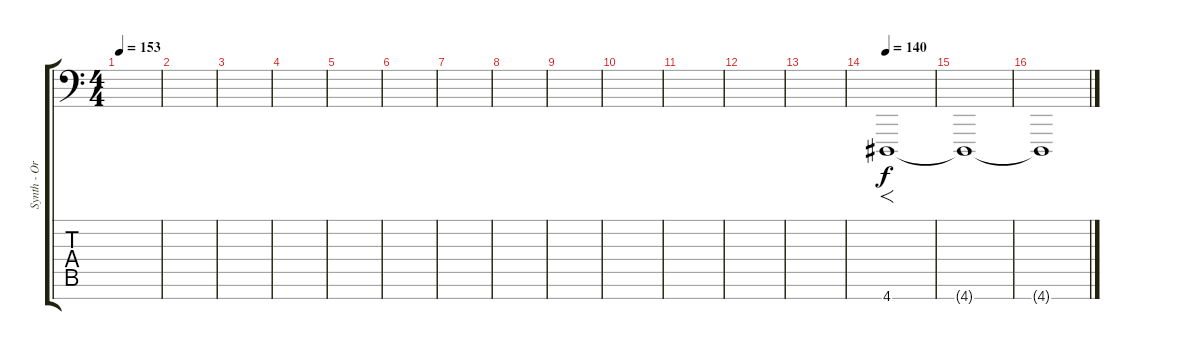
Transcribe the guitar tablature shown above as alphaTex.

\track ("Synth - Organ" "Synth - Or") {instrument churchorgan}
\staff {score tabs}
\tuning (E4 B3 G3 D3 A2 E2 B0) {hide}
\ts (4 4)
\tempo 153
\clef f4
\ks c
|
|
|
|
|
|
|
|
|
|
|
|
|
\tempo 140
4.7.1{f instrument synthstrings1} |
4.7{t}.1 |
4.7{t}.1
